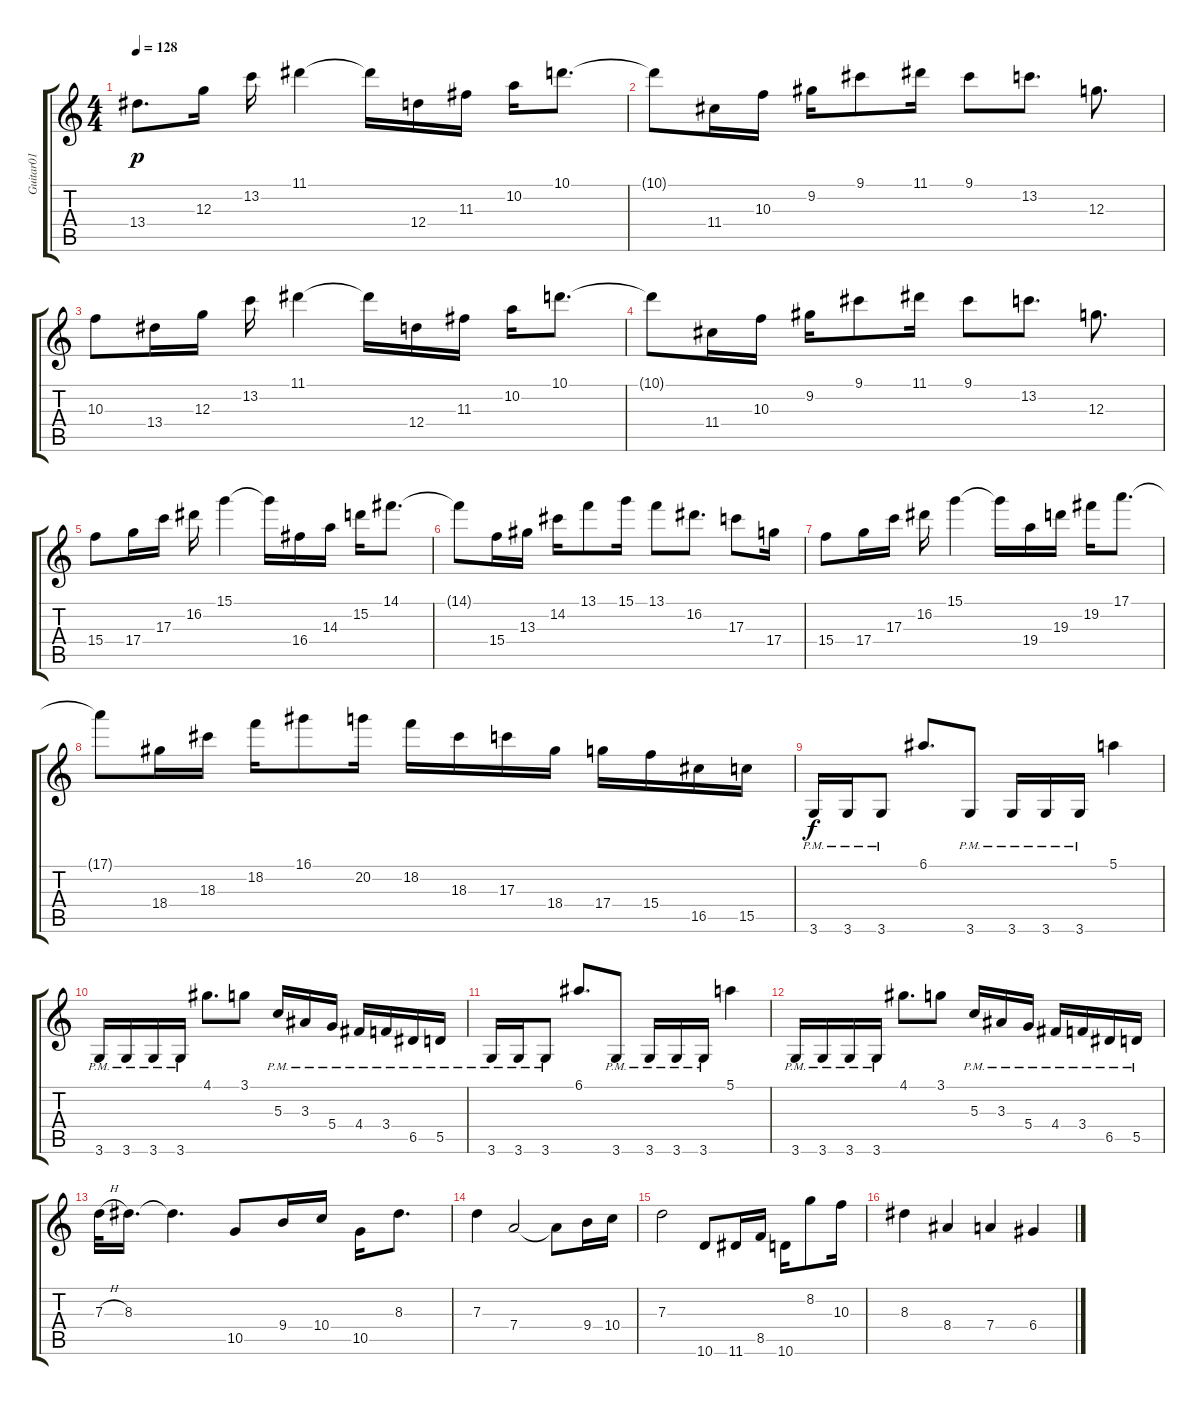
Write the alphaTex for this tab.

\track ("Guitar01" "Guitar01") {instrument distortionguitar}
\staff {score tabs}
\tuning (E4 B3 G3 D3 A2 E2) {hide}
\ts (4 4)
\tempo 128
\clef g2
\ks c
13.4.8{d dy p} 12.3.16 13.2.16 11.1.4 11.1{t}.16 12.4.16 11.3.16 10.2.16 10.1.8{d} |
10.1{t}.8 11.4.16 10.3.16 9.2.16 9.1.8 11.1.16 9.1.8 13.2.8{d} 12.3.8{d} |
10.3.8 13.4.16 12.3.16 13.2.16 11.1.4 11.1{t}.16 12.4.16 11.3.16 10.2.16 10.1.8{d} |
10.1{t}.8 11.4.16 10.3.16 9.2.16 9.1.8 11.1.16 9.1.8 13.2.8{d} 12.3.8{d} |
15.4.8 17.4.16 17.3.16 16.2.16 15.1.4 15.1{t}.16 16.4.16 14.3.16 15.2.16 14.1.8{d} |
14.1{t}.8 15.4.16 13.3.16 14.2.16 13.1.8 15.1.16 13.1.8 16.2.8{d} 17.3.8 17.4.16 |
15.4.8 17.4.16 17.3.16 16.2.16 15.1.4 15.1{t}.16 19.4.16 19.3.16 19.2.16 17.1.8{d} |
17.1{t}.8 18.4.16 18.3.16 18.2.16 16.1.8 20.2.16 18.2.16 18.3.16 17.3.16 18.4.16 17.4.16 15.4.16 16.5.16 15.5.16 |
3.6{pm}.16{dy f} 3.6{pm}.16 3.6{pm}.8 6.1.8{d} 3.6{pm}.8 3.6{pm}.16 3.6{pm}.16 3.6{pm}.16 5.1.4 |
3.6{pm}.16 3.6{pm}.16 3.6{pm}.16 3.6{pm}.16 4.1.8{d} 3.1.8 5.3{pm}.16 3.3{pm}.16 5.4{pm}.16 4.4{pm}.16 3.4{pm}.16 6.5{pm}.16 5.5{pm}.16 |
3.6{pm}.16 3.6{pm}.16 3.6{pm}.8 6.1.8{d} 3.6{pm}.8 3.6{pm}.16 3.6{pm}.16 3.6{pm}.16 5.1.4 |
3.6{pm}.16 3.6{pm}.16 3.6{pm}.16 3.6{pm}.16 4.1.8{d} 3.1.8 5.3{pm}.16 3.3{pm}.16 5.4{pm}.16 4.4{pm}.16 3.4{pm}.16 6.5{pm}.16 5.5{pm}.16 |
7.3{h}.32 8.3.16{d} 8.3{t}.4{d} 10.5.8 9.4.16 10.4.16 10.5.16 8.3.8{d} |
7.3.4 7.4.2 7.4{t}.8 9.4.16 10.4.16 |
7.3.2 10.6.8 11.6.16 8.5.16 10.6.16 8.2.8 10.3.16 |
8.3.4 8.4.4 7.4.4 6.4.4
